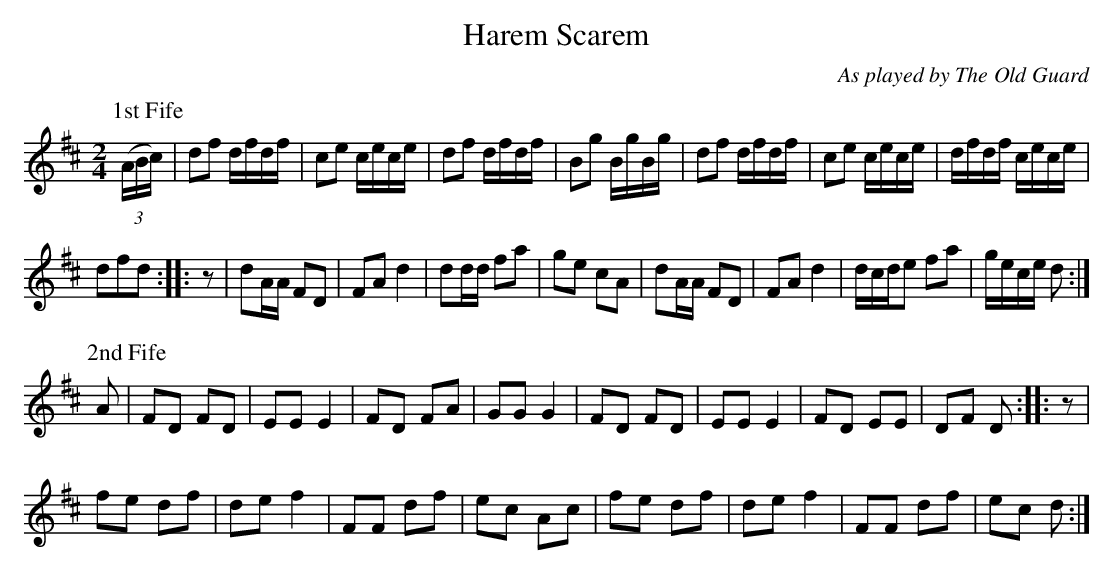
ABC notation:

X:1
T:Harem Scarem
C:As played by The Old Guard
M:2/4
L:1/8
K:D
P:1st Fife
(3(A/B/c/)|df d/f/d/f/|ce c/e/c/e/|df d/f/d/f/|Bg B/g/B/g/|df d/f/d/f/|ce c/e/c/e/|d/f/d/f/ c/e/c/e/|
dfd::z|dA/A/ FD|FA d2|dd/d/ fa|ge cA|dA/A/ FD|FA d2|d/c/d/e fa|g/e/c/e/ d:|
P:2nd Fife
A|FD FD|EE E2|FD FA|GG G2|FD FD|EE E2|FD EE|DF D::z|
fe df|de f2|FF df|ec Ac|fe df|de f2|FF df|ec d:|
